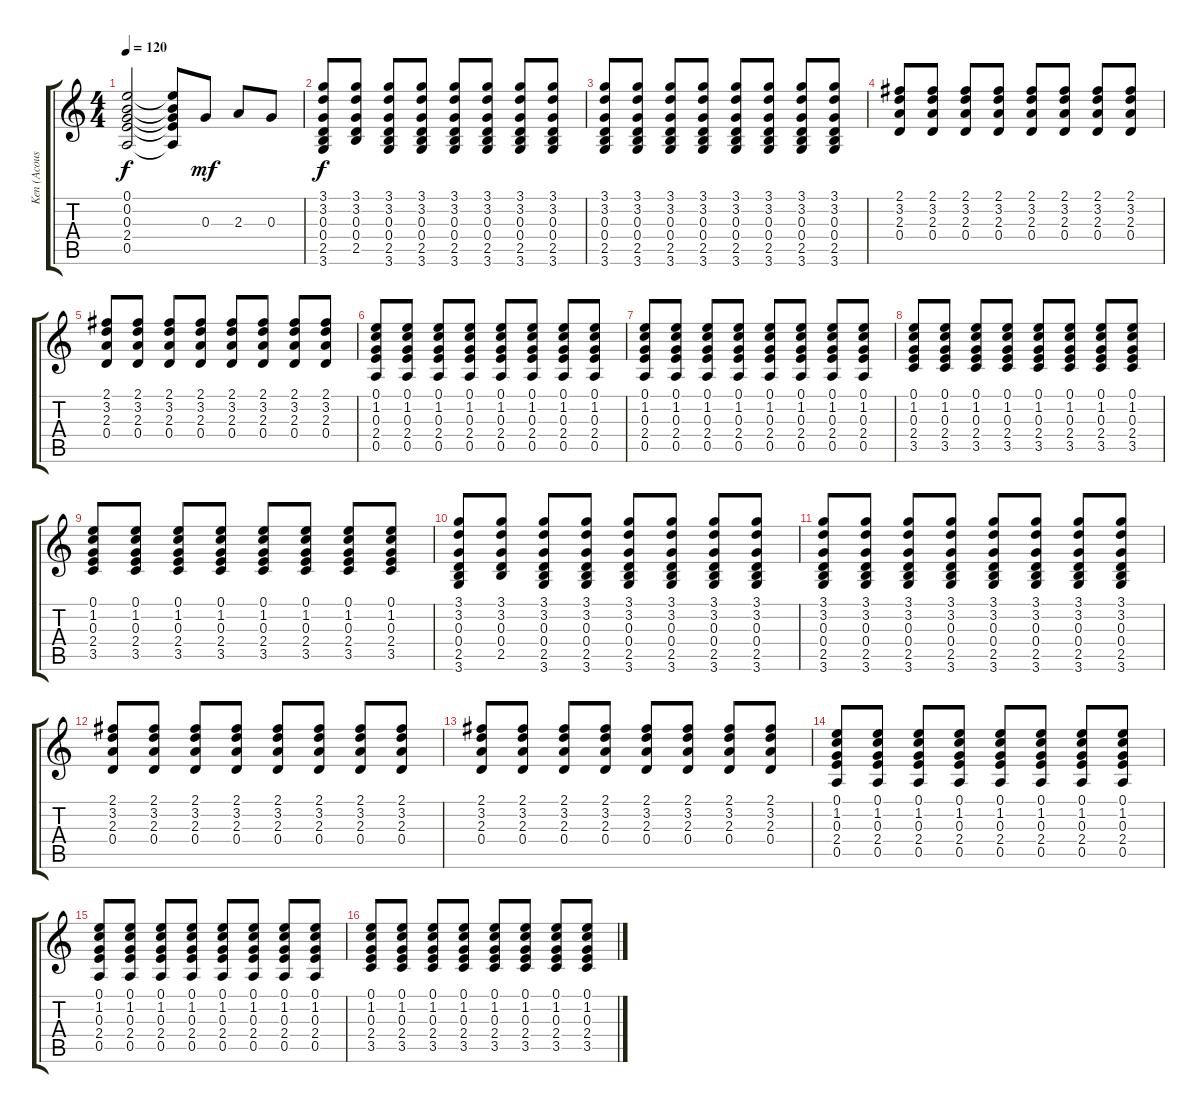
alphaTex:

\track ("Ken (Acoustic)" "Ken (Acous") {instrument acousticguitarsteel}
\staff {score tabs}
\tuning (E4 B3 G3 D3 A2 E2) {hide}
\ts (4 4)
\tempo 120
\clef g2
\ks c
(0.1{t} 0.2{t} 0.3{t} 2.4{t} 0.5{t}).2{dy f} (0.1{t} 0.2{t} 0.3{t} 2.4{t} 0.5{t}).8 0.3.8{dy mf} 2.3.8 0.3.8 |
(3.1 3.2 0.3 0.4 2.5 3.6).8{dy f} (3.1 3.2 0.3 0.4 2.5).8 (3.1 3.2 0.3 0.4 2.5 3.6).8 (3.1 3.2 0.3 0.4 2.5 3.6).8 (3.1 3.2 0.3 0.4 2.5 3.6).8 (3.1 3.2 0.3 0.4 2.5 3.6).8 (3.1 3.2 0.3 0.4 2.5 3.6).8 (3.1 3.2 0.3 0.4 2.5 3.6).8 |
(3.1 3.2 0.3 0.4 2.5 3.6).8 (3.1 3.2 0.3 0.4 2.5 3.6).8 (3.1 3.2 0.3 0.4 2.5 3.6).8 (3.1 3.2 0.3 0.4 2.5 3.6).8 (3.1 3.2 0.3 0.4 2.5 3.6).8 (3.1 3.2 0.3 0.4 2.5 3.6).8 (3.1 3.2 0.3 0.4 2.5 3.6).8 (3.1 3.2 0.3 0.4 2.5 3.6).8 |
(2.1 3.2 2.3 0.4).8 (2.1 3.2 2.3 0.4).8 (2.1 3.2 2.3 0.4).8 (2.1 3.2 2.3 0.4).8 (2.1 3.2 2.3 0.4).8 (2.1 3.2 2.3 0.4).8 (2.1 3.2 2.3 0.4).8 (2.1 3.2 2.3 0.4).8 |
(2.1 3.2 2.3 0.4).8 (2.1 3.2 2.3 0.4).8 (2.1 3.2 2.3 0.4).8 (2.1 3.2 2.3 0.4).8 (2.1 3.2 2.3 0.4).8 (2.1 3.2 2.3 0.4).8 (2.1 3.2 2.3 0.4).8 (2.1 3.2 2.3 0.4).8 |
(0.1 1.2 0.3 2.4 0.5).8 (0.1 1.2 0.3 2.4 0.5).8 (0.1 1.2 0.3 2.4 0.5).8 (0.1 1.2 0.3 2.4 0.5).8 (0.1 1.2 0.3 2.4 0.5).8 (0.1 1.2 0.3 2.4 0.5).8 (0.1 1.2 0.3 2.4 0.5).8 (0.1 1.2 0.3 2.4 0.5).8 |
(0.1 1.2 0.3 2.4 0.5).8 (0.1 1.2 0.3 2.4 0.5).8 (0.1 1.2 0.3 2.4 0.5).8 (0.1 1.2 0.3 2.4 0.5).8 (0.1 1.2 0.3 2.4 0.5).8 (0.1 1.2 0.3 2.4 0.5).8 (0.1 1.2 0.3 2.4 0.5).8 (0.1 1.2 0.3 2.4 0.5).8 |
(0.1 1.2 0.3 2.4 3.5).8 (0.1 1.2 0.3 2.4 3.5).8 (0.1 1.2 0.3 2.4 3.5).8 (0.1 1.2 0.3 2.4 3.5).8 (0.1 1.2 0.3 2.4 3.5).8 (0.1 1.2 0.3 2.4 3.5).8 (0.1 1.2 0.3 2.4 3.5).8 (0.1 1.2 0.3 2.4 3.5).8 |
(0.1 1.2 0.3 2.4 3.5).8 (0.1 1.2 0.3 2.4 3.5).8 (0.1 1.2 0.3 2.4 3.5).8 (0.1 1.2 0.3 2.4 3.5).8 (0.1 1.2 0.3 2.4 3.5).8 (0.1 1.2 0.3 2.4 3.5).8 (0.1 1.2 0.3 2.4 3.5).8 (0.1 1.2 0.3 2.4 3.5).8 |
(3.1 3.2 0.3 0.4 2.5 3.6).8 (3.1 3.2 0.3 0.4 2.5).8 (3.1 3.2 0.3 0.4 2.5 3.6).8 (3.1 3.2 0.3 0.4 2.5 3.6).8 (3.1 3.2 0.3 0.4 2.5 3.6).8 (3.1 3.2 0.3 0.4 2.5 3.6).8 (3.1 3.2 0.3 0.4 2.5 3.6).8 (3.1 3.2 0.3 0.4 2.5 3.6).8 |
(3.1 3.2 0.3 0.4 2.5 3.6).8 (3.1 3.2 0.3 0.4 2.5 3.6).8 (3.1 3.2 0.3 0.4 2.5 3.6).8 (3.1 3.2 0.3 0.4 2.5 3.6).8 (3.1 3.2 0.3 0.4 2.5 3.6).8 (3.1 3.2 0.3 0.4 2.5 3.6).8 (3.1 3.2 0.3 0.4 2.5 3.6).8 (3.1 3.2 0.3 0.4 2.5 3.6).8 |
(2.1 3.2 2.3 0.4).8 (2.1 3.2 2.3 0.4).8 (2.1 3.2 2.3 0.4).8 (2.1 3.2 2.3 0.4).8 (2.1 3.2 2.3 0.4).8 (2.1 3.2 2.3 0.4).8 (2.1 3.2 2.3 0.4).8 (2.1 3.2 2.3 0.4).8 |
(2.1 3.2 2.3 0.4).8 (2.1 3.2 2.3 0.4).8 (2.1 3.2 2.3 0.4).8 (2.1 3.2 2.3 0.4).8 (2.1 3.2 2.3 0.4).8 (2.1 3.2 2.3 0.4).8 (2.1 3.2 2.3 0.4).8 (2.1 3.2 2.3 0.4).8 |
(0.1 1.2 0.3 2.4 0.5).8 (0.1 1.2 0.3 2.4 0.5).8 (0.1 1.2 0.3 2.4 0.5).8 (0.1 1.2 0.3 2.4 0.5).8 (0.1 1.2 0.3 2.4 0.5).8 (0.1 1.2 0.3 2.4 0.5).8 (0.1 1.2 0.3 2.4 0.5).8 (0.1 1.2 0.3 2.4 0.5).8 |
(0.1 1.2 0.3 2.4 0.5).8 (0.1 1.2 0.3 2.4 0.5).8 (0.1 1.2 0.3 2.4 0.5).8 (0.1 1.2 0.3 2.4 0.5).8 (0.1 1.2 0.3 2.4 0.5).8 (0.1 1.2 0.3 2.4 0.5).8 (0.1 1.2 0.3 2.4 0.5).8 (0.1 1.2 0.3 2.4 0.5).8 |
(0.1 1.2 0.3 2.4 3.5).8 (0.1 1.2 0.3 2.4 3.5).8 (0.1 1.2 0.3 2.4 3.5).8 (0.1 1.2 0.3 2.4 3.5).8 (0.1 1.2 0.3 2.4 3.5).8 (0.1 1.2 0.3 2.4 3.5).8 (0.1 1.2 0.3 2.4 3.5).8 (0.1 1.2 0.3 2.4 3.5).8
